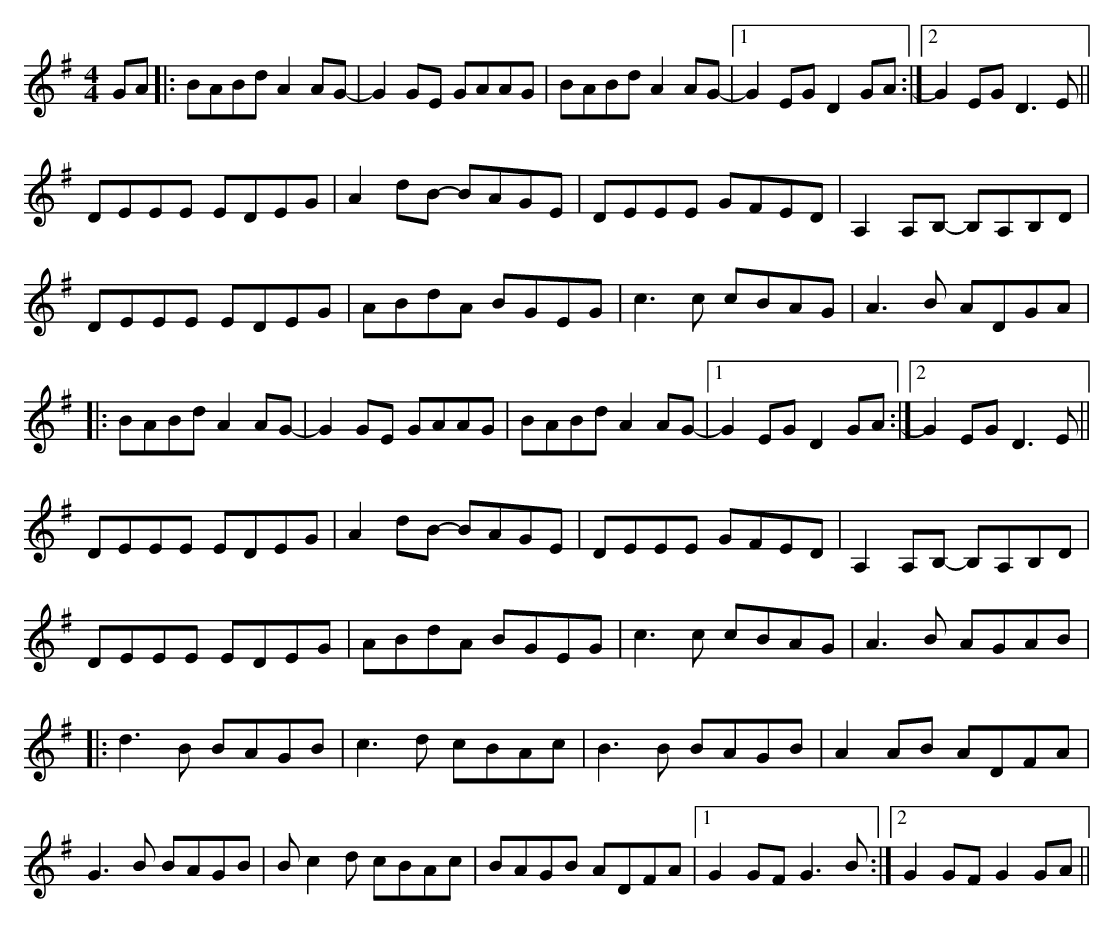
X:1
M:4/4
K:G
GA|:BABd A2AG-|G2GE GAAG|BABd A2AG-|1 G2EG D2GA:|2 G2EG D3E||
DEEE EDEG|A2dB- BAGE|DEEE GFED|A,2A,B,- B,A,B,D|
DEEE EDEG|ABdA BGEG|c3c cBAG|A3B ADGA|
|:BABd A2AG-|G2GE GAAG|BABd A2AG-|1 G2EG D2GA:|2 G2EG D3E||
DEEE EDEG|A2dB- BAGE|DEEE GFED|A,2A,B,- B,A,B,D|
DEEE EDEG|ABdA BGEG|c3c cBAG|A3B AGAB|
|:d3B BAGB|c3d cBAc|B3B BAGB|A2AB ADFA|
G3B BAGB|Bc2d cBAc|BAGB ADFA|1 G2GF G3B:|2 G2GF G2GA||
